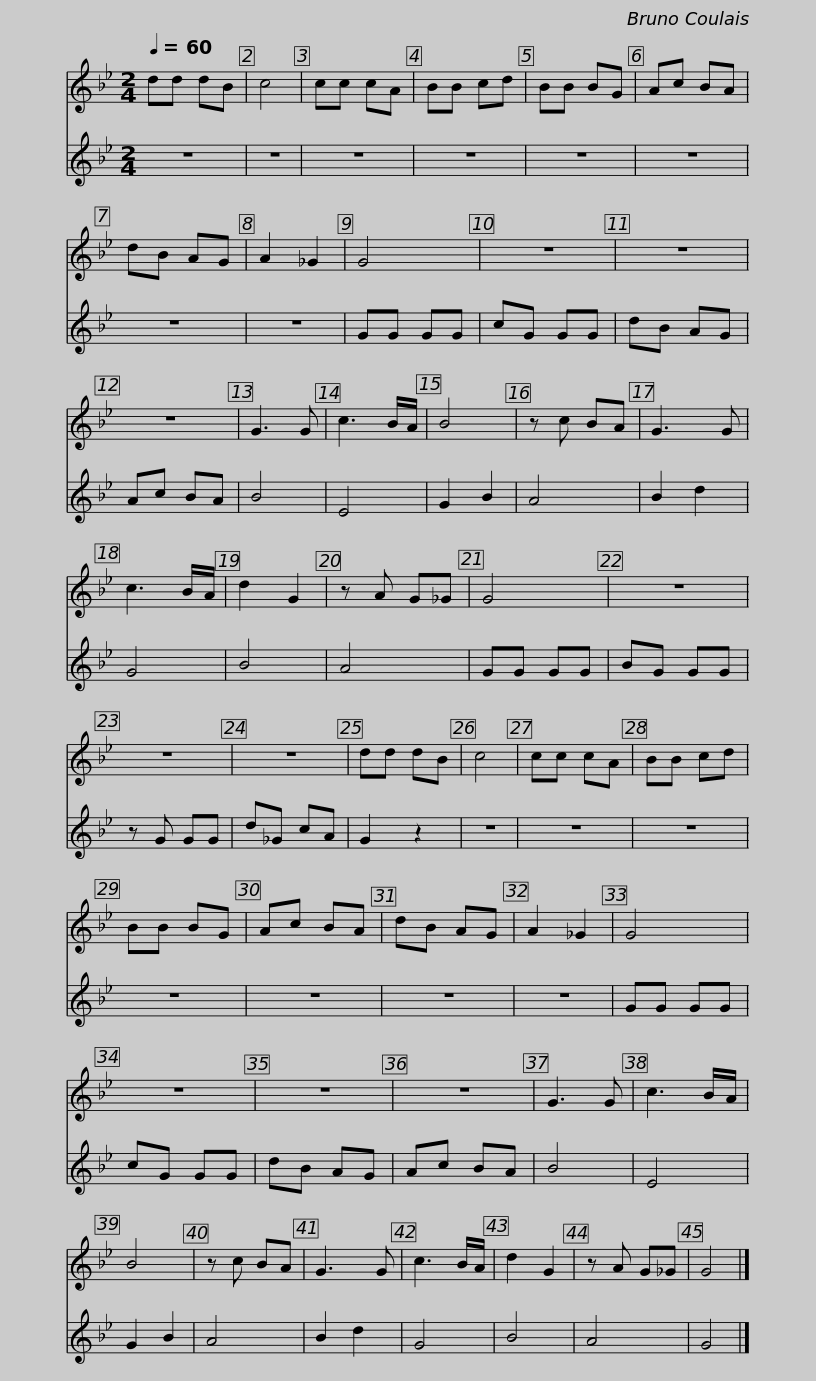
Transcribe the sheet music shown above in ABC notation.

X:1
%%score 1 2
L:1/8
Q:1/4=60
M:2/4
I:linebreak $
K:Bb
V:1 treble
V:2 treble
V:1
 dd dB | c4 | cc cA | BB cd | BB BG | %5
 Ac BA | dB AG | A2 _G2 | G4 | z4 |$ %10
 z4 | z4 | G3 G | c3 B/A/ | B4 | %15
 z c BA | G3 G | c3 B/A/ | d2 G2 | z A G_G | %20
 G4 |$ z4 | z4 | z4 | dd dB | %25
 c4 | cc cA | BB cd | BB BG | Ac BA | %30
 dB AG |$ A2 _G2 | G4 | z4 | z4 | %35
 z4 | G3 G | c3 B/A/ | B4 | z c BA | %40
 G3 G | c3 B/A/ |$ d2 G2 | z A G_G | G4 |] %45
V:2
 z4 | z4 | z4 | z4 | z4 | %5
 z4 | z4 | z4 | GG GG | cG GG |$ %10
 dB AG | Ac BA | B4 | E4 | G2 B2 | %15
 A4 | B2 d2 | G4 | B4 | A4 | %20
 GG GG |$ BG GG | z G GG | d_G cA | G2 z2 | %25
 z4 | z4 | z4 | z4 | z4 | %30
 z4 |$ z4 | GG GG | cG GG | dB AG | %35
 Ac BA | B4 | E4 | G2 B2 | A4 | %40
 B2 d2 | G4 |$ B4 | A4 | G4 |] %45
